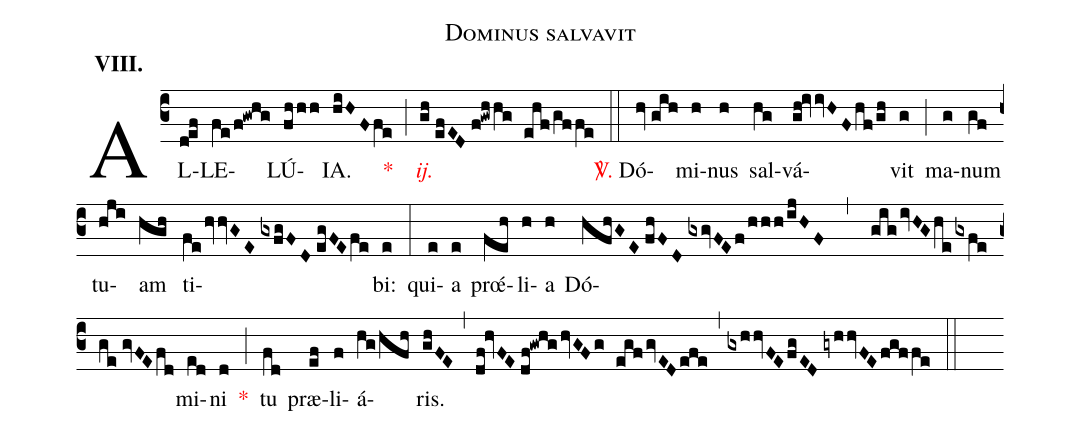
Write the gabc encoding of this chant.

name:Dominus salvavit;
mode:VIII.;
office-part:Alleluia;
%%
(c3) AL(d!ef)LE(fe/f!gwhg)LÚ(fhhh)IA.(hiHF/fe) <v>\red{*}</v>(;) <v>\redit{ij.}</v>(gh//efED//f!gwhhg ehf/gffe) (::) <v>\red{\Vbar.}</v> Dó(hv//gih)mi(h)nus(h) sal(hg)vá(gh!ivvHF/hf/gh)vit(g) (;) ma(g)num(gf) tu(hji)am(hgh) ti(fe/hvvGE//gxfgFD//egFE/fe)bi:(e) (:) qui(e)a(e) pr<sp>'oe</sp>(feh)li(h)a(h) Dó(hfhGE//fhFD//gxgvFE/f/hhh/ijHF , gig/ivHG/he/gxfe/ge//gvFE/fd)mi(ed)ni(d) <v>\red{*}</v>(;) tu(fd) præ(ef)li(f)á(hg/hfh)ris.(ghFE) (,) (df!hvFE//df!gwhg/hvGFg egf/gvED/efe) (,) (gxhhvFE/fgED//gyhhvFE/fgffe) (::)
